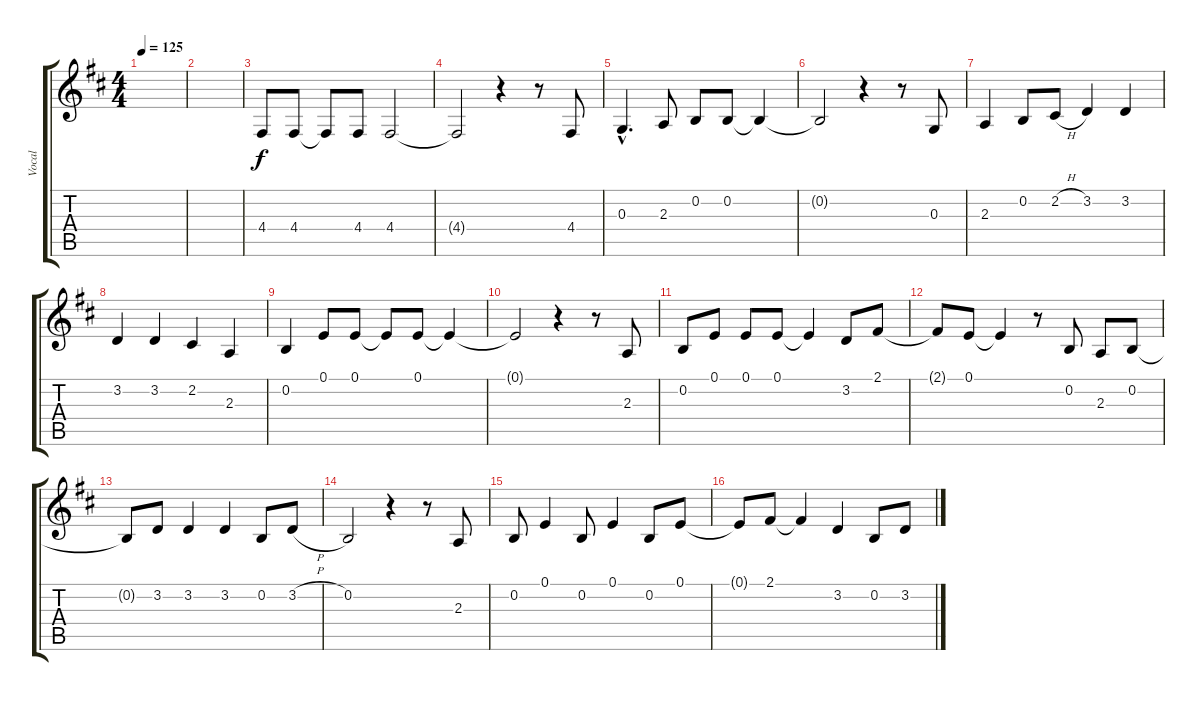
\track ("Vocal" "Vocal") {instrument englishhorn}
\staff {score tabs}
\tuning (E4 B3 G3 D3 A2 E2) {hide}
\ts (4 4)
\tempo 125
\clef g2
\ks d
|
|
4.4.8 4.4.8 4.4{t}.8 4.4.8 4.4.2 |
4.4{t}.2 r.4 r.8 4.4.8 |
0.3{hac}.4{d} 2.3.8 0.2.8 0.2.8 0.2{t}.4 |
0.2{t}.2 r.4 r.8 0.3.8 |
2.3.4 0.2.8 2.2{h}.8 3.2.4 3.2.4 |
3.2.4 3.2.4 2.2.4 2.3.4 |
0.2.4 0.1.8 0.1.8 0.1{t}.8 0.1.8 0.1{t}.4 |
0.1{t}.2 r.4 r.8 2.3.8 |
0.2.8 0.1.8 0.1.8 0.1.8 0.1{t}.4 3.2.8 2.1.8 |
2.1{t}.8 0.1.8 0.1{t}.4 r.8 0.2.8 2.3.8 0.2.8 |
0.2{t}.8 3.2.8 3.2.4 3.2.4 0.2.8 3.2{h}.8 |
0.2.2 r.4 r.8 2.3.8 |
0.2.8 0.1.4 0.2.8 0.1.4 0.2.8 0.1.8 |
0.1{t}.8 2.1.8 2.1{t}.4 3.2.4 0.2.8 3.2.8
